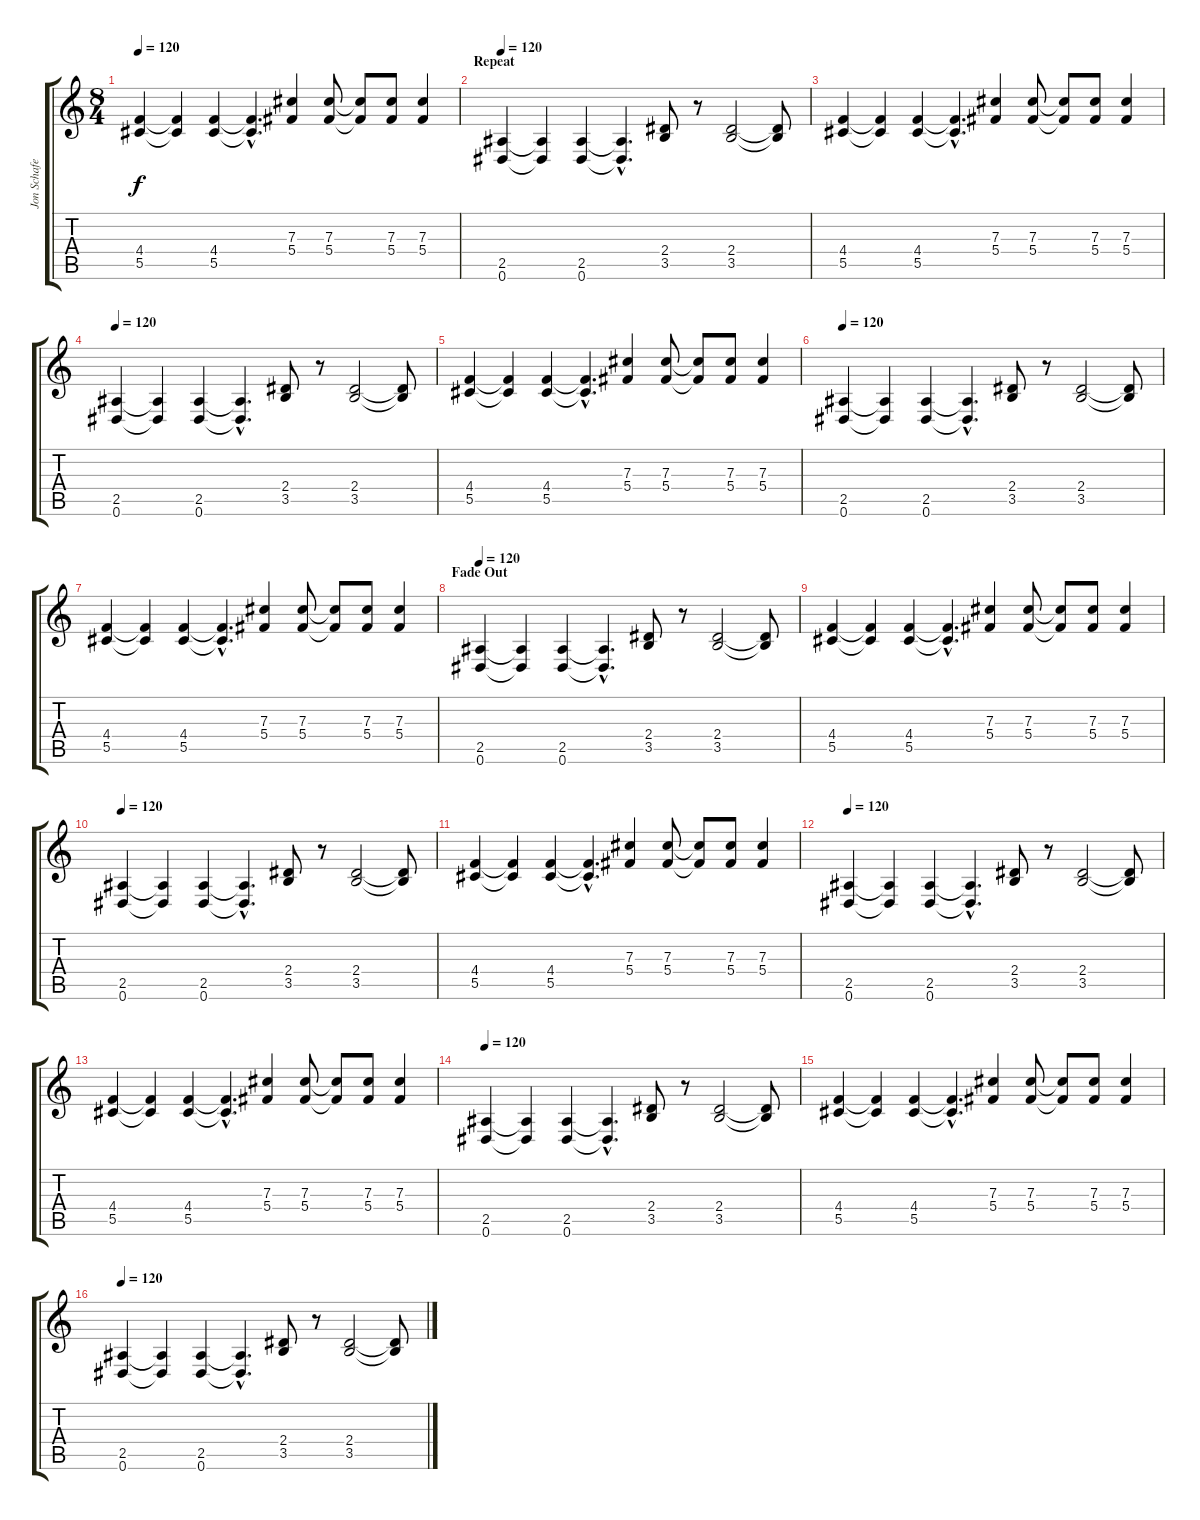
\track ("Jon Schafer - Distortion" "Jon Schafe") {instrument distortionguitar}
\staff {score tabs}
\tuning (Eb4 Bb3 Gb3 Db3 Ab2 Eb2) {hide}
\ts (8 4)
\tempo 120
\clef g2
\ks c
(4.4 5.5).4{dy f} (4.4{t} 5.5{t}).4 (4.4 5.5).4 (4.4{hac t} 5.5{hac t}).4{d} (7.3 5.4).4 (7.3 5.4).8 (7.3{t} 5.4{t}).8 (7.3 5.4).8 (7.3 5.4).4 |
\section ("" "Repeat")
\tempo 120
(2.5 0.6).4 (2.5{t} 0.6{t}).4 (2.5 0.6).4 (2.5{hac t} 0.6{hac t}).4{d} (2.4 3.5).8 r.8 (2.4 3.5).2 (2.4{t} 3.5{t}).8 |
(4.4 5.5).4 (4.4{t} 5.5{t}).4 (4.4 5.5).4 (4.4{hac t} 5.5{hac t}).4{d} (7.3 5.4).4 (7.3 5.4).8 (7.3{t} 5.4{t}).8 (7.3 5.4).8 (7.3 5.4).4 |
\tempo 120
(2.5 0.6).4 (2.5{t} 0.6{t}).4 (2.5 0.6).4 (2.5{hac t} 0.6{hac t}).4{d} (2.4 3.5).8 r.8 (2.4 3.5).2 (2.4{t} 3.5{t}).8 |
(4.4 5.5).4 (4.4{t} 5.5{t}).4 (4.4 5.5).4 (4.4{hac t} 5.5{hac t}).4{d} (7.3 5.4).4 (7.3 5.4).8 (7.3{t} 5.4{t}).8 (7.3 5.4).8 (7.3 5.4).4 |
\tempo 120
(2.5 0.6).4 (2.5{t} 0.6{t}).4 (2.5 0.6).4 (2.5{hac t} 0.6{hac t}).4{d} (2.4 3.5).8 r.8 (2.4 3.5).2 (2.4{t} 3.5{t}).8 |
(4.4 5.5).4 (4.4{t} 5.5{t}).4 (4.4 5.5).4 (4.4{hac t} 5.5{hac t}).4{d} (7.3 5.4).4 (7.3 5.4).8 (7.3{t} 5.4{t}).8 (7.3 5.4).8 (7.3 5.4).4 |
\section ("" "Fade Out")
\tempo 120
(2.5 0.6).4 (2.5{t} 0.6{t}).4 (2.5 0.6).4 (2.5{hac t} 0.6{hac t}).4{d} (2.4 3.5).8 r.8 (2.4 3.5).2 (2.4{t} 3.5{t}).8 |
(4.4 5.5).4 (4.4{t} 5.5{t}).4 (4.4 5.5).4 (4.4{hac t} 5.5{hac t}).4{d} (7.3 5.4).4 (7.3 5.4).8 (7.3{t} 5.4{t}).8 (7.3 5.4).8 (7.3 5.4).4 |
\tempo 120
(2.5 0.6).4 (2.5{t} 0.6{t}).4 (2.5 0.6).4 (2.5{hac t} 0.6{hac t}).4{d} (2.4 3.5).8 r.8 (2.4 3.5).2 (2.4{t} 3.5{t}).8 |
(4.4 5.5).4 (4.4{t} 5.5{t}).4 (4.4 5.5).4 (4.4{hac t} 5.5{hac t}).4{d} (7.3 5.4).4 (7.3 5.4).8 (7.3{t} 5.4{t}).8 (7.3 5.4).8 (7.3 5.4).4 |
\tempo 120
(2.5 0.6).4 (2.5{t} 0.6{t}).4 (2.5 0.6).4 (2.5{hac t} 0.6{hac t}).4{d} (2.4 3.5).8 r.8 (2.4 3.5).2 (2.4{t} 3.5{t}).8 |
(4.4 5.5).4 (4.4{t} 5.5{t}).4 (4.4 5.5).4 (4.4{hac t} 5.5{hac t}).4{d} (7.3 5.4).4 (7.3 5.4).8 (7.3{t} 5.4{t}).8 (7.3 5.4).8 (7.3 5.4).4 |
\tempo 120
(2.5 0.6).4 (2.5{t} 0.6{t}).4 (2.5 0.6).4 (2.5{hac t} 0.6{hac t}).4{d} (2.4 3.5).8 r.8 (2.4 3.5).2 (2.4{t} 3.5{t}).8 |
(4.4 5.5).4 (4.4{t} 5.5{t}).4 (4.4 5.5).4 (4.4{hac t} 5.5{hac t}).4{d} (7.3 5.4).4 (7.3 5.4).8 (7.3{t} 5.4{t}).8 (7.3 5.4).8 (7.3 5.4).4 |
\tempo 120
(2.5 0.6).4 (2.5{t} 0.6{t}).4 (2.5 0.6).4 (2.5{hac t} 0.6{hac t}).4{d} (2.4 3.5).8 r.8 (2.4 3.5).2 (2.4{t} 3.5{t}).8
